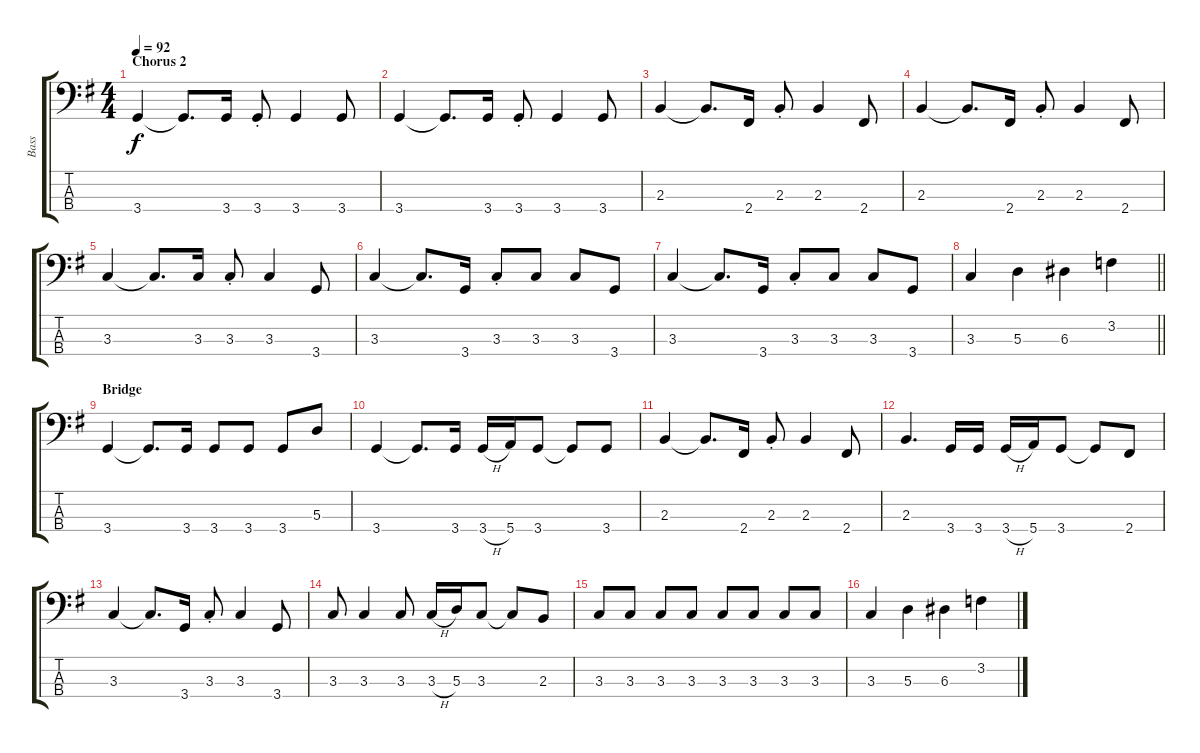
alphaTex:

\track ("Bass" "Bass") {instrument electricbassfinger}
\staff {score tabs}
\tuning (G2 D2 A1 E1) {hide}
\ts (4 4)
\section ("" "Chorus 2")
\tempo 92
\clef f4
\ks g
3.4.4{dy f} 3.4{t}.8{d} 3.4.16 3.4{st}.8 3.4.4 3.4.8 |
3.4.4 3.4{t}.8{d} 3.4.16 3.4{st}.8 3.4.4 3.4.8 |
2.3.4 2.3{t}.8{d} 2.4.16 2.3{st}.8 2.3.4 2.4.8 |
2.3.4 2.3{t}.8{d} 2.4.16 2.3{st}.8 2.3.4 2.4.8 |
3.3.4 3.3{t}.8{d} 3.3.16 3.3{st}.8 3.3.4 3.4.8 |
3.3.4 3.3{t}.8{d} 3.4.16 3.3{st}.8 3.3.8 3.3.8 3.4.8 |
3.3.4 3.3{t}.8{d} 3.4.16 3.3{st}.8 3.3.8 3.3.8 3.4.8 |
\barLineRight lightlight
3.3.4 5.3.4 6.3.4 3.2.4 |
\section ("" "Bridge")
3.4.4 3.4{t}.8{d} 3.4.16 3.4.8 3.4.8 3.4.8 5.3.8 |
3.4.4 3.4{t}.8{d} 3.4.16 3.4{h}.16 5.4.16 3.4.8 3.4{t}.8 3.4.8 |
2.3.4 2.3{t}.8{d} 2.4.16 2.3{st}.8 2.3.4 2.4.8 |
2.3.4{d} 3.4.16 3.4.16 3.4{h}.16 5.4.16 3.4.8 3.4{t}.8 2.4.8 |
3.3.4 3.3{t}.8{d} 3.4.16 3.3{st}.8 3.3.4 3.4.8 |
3.3.8 3.3.4 3.3.8 3.3{h}.16 5.3.16 3.3.8 3.3{t}.8 2.3.8 |
3.3.8 3.3.8 3.3.8 3.3.8 3.3.8 3.3.8 3.3.8 3.3.8 |
3.3.4 5.3.4 6.3.4 3.2.4
